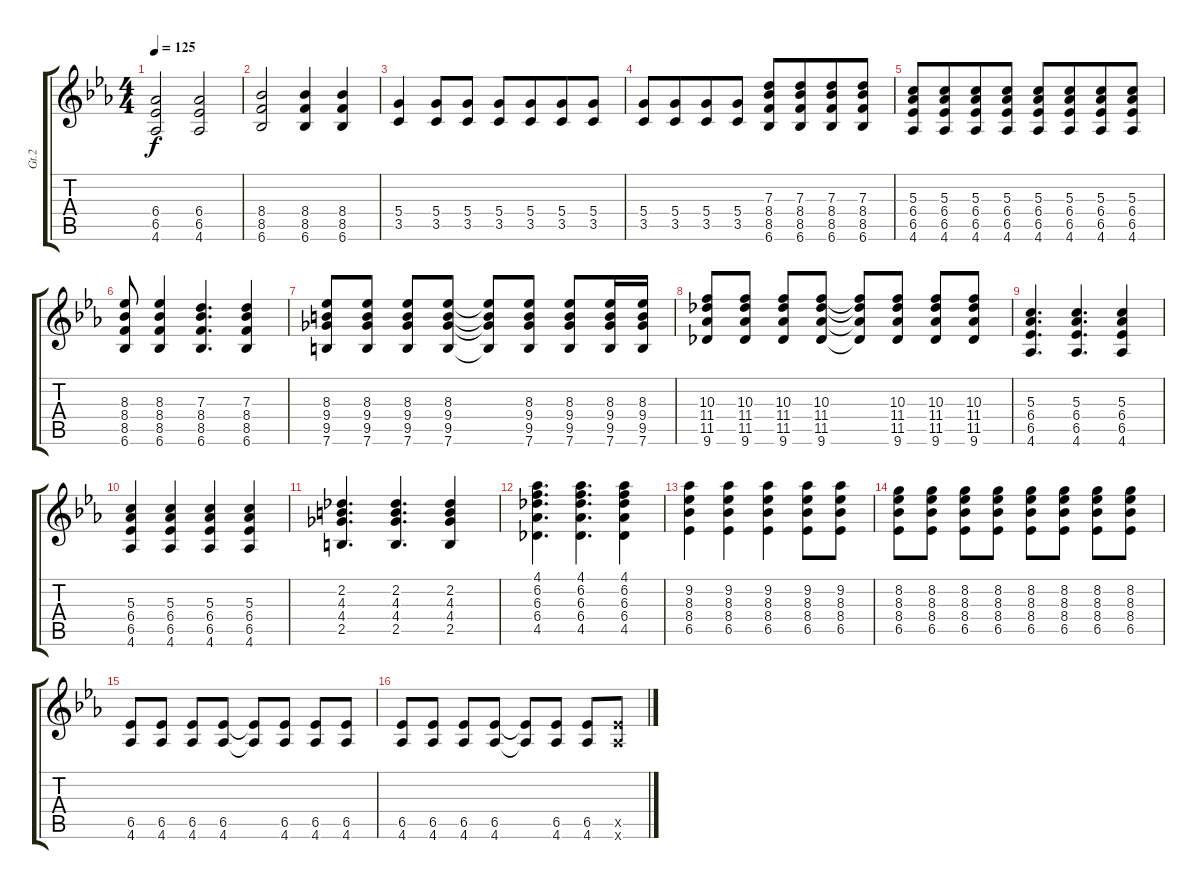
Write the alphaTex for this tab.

\track ("Gt.2" "Gt.2") {instrument electricguitarmuted bank 115}
\staff {score tabs}
\tuning (E4 B3 G3 D3 A2 E2) {hide}
\ts (4 4)
\tempo 125
\clef g2
\ks eb
(6.4 6.5 4.6).2{dy f} (6.4 6.5 4.6).2 |
(8.4 8.5 6.6).2 (8.4 8.5 6.6).4 (8.4 8.5 6.6).4 |
(5.4 3.5).4 (5.4 3.5).8 (5.4 3.5).8 (5.4 3.5).8 (5.4 3.5).8{beam merge} (5.4 3.5).8 (5.4 3.5).8 |
(5.4 3.5).8 (5.4 3.5).8{beam merge} (5.4 3.5).8 (5.4 3.5).8 (7.3 8.4 8.5 6.6).8 (7.3 8.4 8.5 6.6).8{beam merge} (7.3 8.4 8.5 6.6).8 (7.3 8.4 8.5 6.6).8 |
(5.3 6.4 6.5 4.6).8 (5.3 6.4 6.5 4.6).8{beam merge} (5.3 6.4 6.5 4.6).8 (5.3 6.4 6.5 4.6).8 (5.3 6.4 6.5 4.6).8 (5.3 6.4 6.5 4.6).8{beam merge} (5.3 6.4 6.5 4.6).8 (5.3 6.4 6.5 4.6).8 |
(8.3 8.4 8.5 6.6).8 (8.3 8.4 8.5 6.6).4 (7.3 8.4 8.5 6.6).4{d} (7.3 8.4 8.5 6.6).4 |
(8.3 9.4 9.5 7.6).8 (8.3 9.4 9.5 7.6).8 (8.3 9.4 9.5 7.6).8 (8.3 9.4 9.5 7.6).8 (8.3{t} 9.4{t} 9.5{t} 7.6{t}).8 (8.3 9.4 9.5 7.6).8 (8.3 9.4 9.5 7.6).8 (8.3 9.4 9.5 7.6).16 (8.3 9.4 9.5 7.6).16 |
(10.3 11.4 11.5 9.6).8 (10.3 11.4 11.5 9.6).8 (10.3 11.4 11.5 9.6).8 (10.3 11.4 11.5 9.6).8 (10.3{t} 11.4{t} 11.5{t} 9.6{t}).8 (10.3 11.4 11.5 9.6).8 (10.3 11.4 11.5 9.6).8 (10.3 11.4 11.5 9.6).8 |
(5.3 6.4 6.5 4.6).4{d} (5.3 6.4 6.5 4.6).4{d} (5.3 6.4 6.5 4.6).4 |
(5.3 6.4 6.5 4.6).4 (5.3 6.4 6.5 4.6).4 (5.3 6.4 6.5 4.6).4 (5.3 6.4 6.5 4.6).4 |
(2.2 4.3 4.4 2.5).4{d} (2.2 4.3 4.4 2.5).4{d} (2.2 4.3 4.4 2.5).4 |
(4.1 6.2 6.3 6.4 4.5).4{d} (4.1 6.2 6.3 6.4 4.5).4{d} (4.1 6.2 6.3 6.4 4.5).4 |
(9.2 8.3 8.4 6.5).4 (9.2 8.3 8.4 6.5).4 (9.2 8.3 8.4 6.5).4 (9.2 8.3 8.4 6.5).8 (9.2 8.3 8.4 6.5).8 |
(8.2 8.3 8.4 6.5).8 (8.2 8.3 8.4 6.5).8 (8.2 8.3 8.4 6.5).8 (8.2 8.3 8.4 6.5).8 (8.2 8.3 8.4 6.5).8 (8.2 8.3 8.4 6.5).8 (8.2 8.3 8.4 6.5).8 (8.2 8.3 8.4 6.5).8 |
(6.5 4.6).8 (6.5 4.6).8 (6.5 4.6).8 (6.5 4.6).8 (6.5{t} 4.6{t}).8 (6.5 4.6).8 (6.5 4.6).8 (6.5 4.6).8 |
(6.5 4.6).8 (6.5 4.6).8 (6.5 4.6).8 (6.5 4.6).8 (6.5{t} 4.6{t}).8 (6.5 4.6).8 (6.5 4.6).8 (6.5{x} 4.6{x}).8
